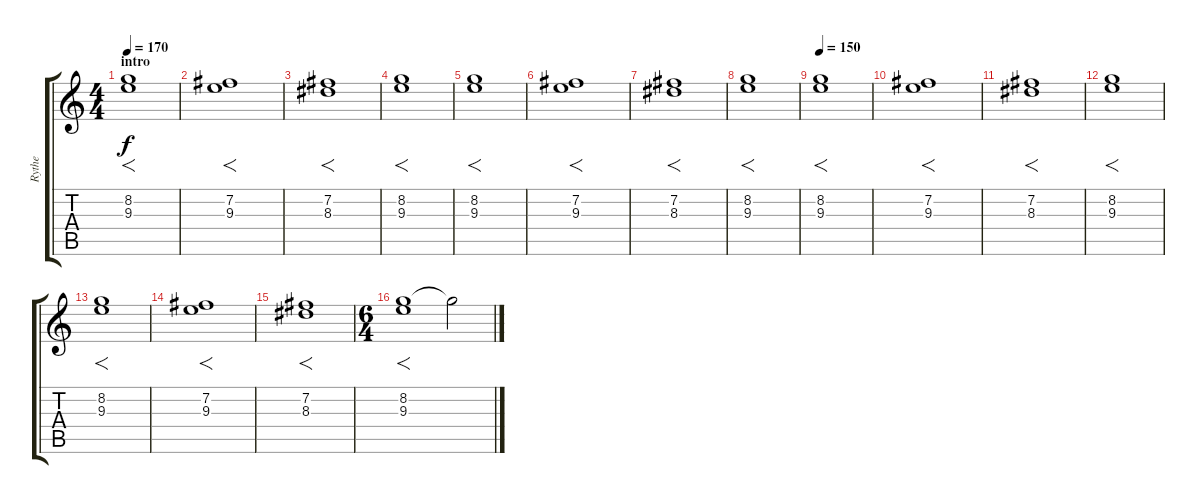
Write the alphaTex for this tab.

\track ("Rythe" "Rythe") {instrument acousticguitarsteel}
\staff {score tabs}
\tuning (E4 B3 G3 D3 A2 E2) {hide}
\ts (4 4)
\section ("" "intro")
\tempo 170
\tempo 151
\tempo 170
\clef g2
\ks c
(8.2 9.3).1{f dy f volume 16 instrument acousticguitarsteel} |
(7.2 9.3).1{f} |
(7.2 8.3).1{f} |
(8.2 9.3).1{f} |
(8.2 9.3).1{f} |
(7.2 9.3).1{f} |
(7.2 8.3).1{f} |
(8.2 9.3).1{f} |
\tempo 150
(8.2 9.3).1{f volume 16} |
(7.2 9.3).1{f} |
(7.2 8.3).1{f} |
(8.2 9.3).1{f} |
(8.2 9.3).1{f volume 16} |
(7.2 9.3).1{f} |
(7.2 8.3).1{f} |
\ts (6 4)
(8.2 9.3).1{f} 8.2{t}.2
